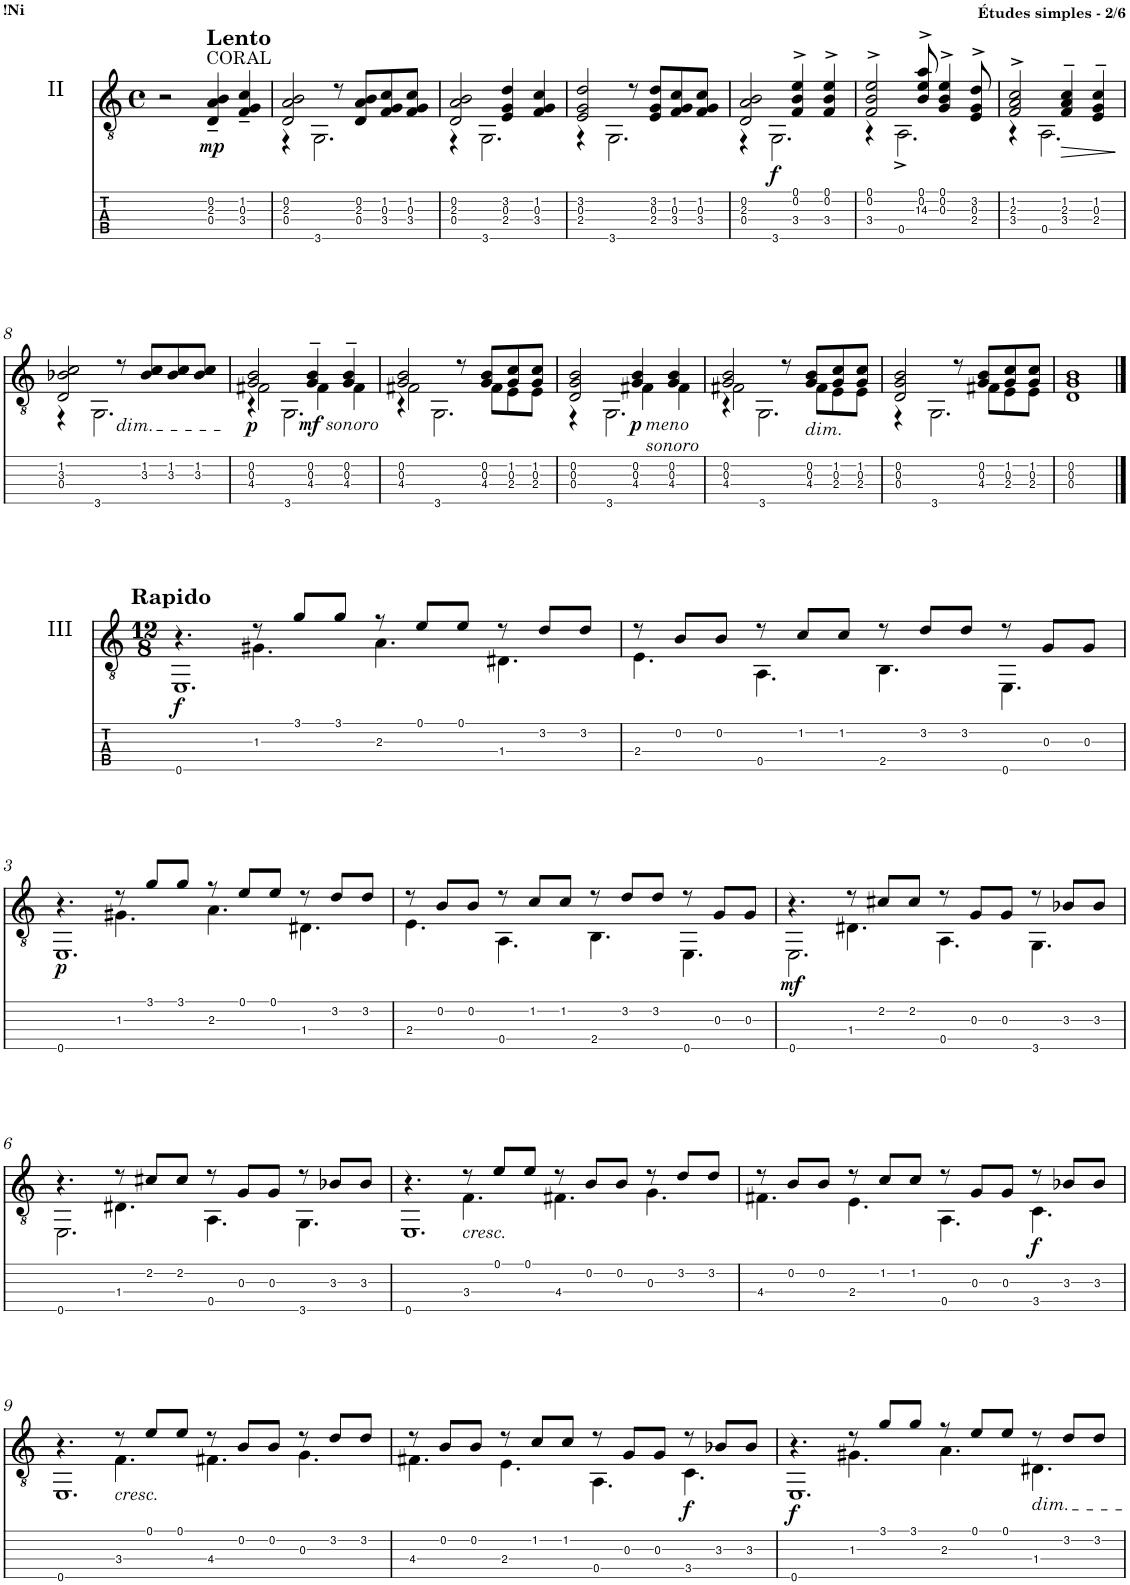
**kern	**kern	**dynam
*part1	*part1	*part1
*staff2	*staff1	*staff1/2
*I"Guitar	*	*
*I'Guit.	*	*
!!LO:PB:g=z
*stria6	*	*
*	*clefGv2	*
*k[]	*k[]	*
*M4/4	*M4/4	*
*met(c)	*met(c)	*
=1	=1	=1
2r	2r	.
!	!LO:TX:a:t=CORAL	!
!	!LO:TX:a:B:t=Lento	!
!	!	!LO:DY:b
4D~ 4A~ 4B~	4D/~ 4A/~ 4B/~	mp
4F~ 4G~ 4c~	4F/~ 4G/~ 4c/~	.
=2	=2	=2
*^	*^	*
2D 2A 2B	4r	2D/ 2A/ 2B/	4r	.
.	2.GG	.	2.GG\	.
8r	.	8r	.	.
8D 8A 8B	.	8D/ 8A/ 8B/L	.	.
8F\ 8G\ 8c\L	.	8F/ 8G/ 8c/	.	.
8F\ 8G\ 8c\J	.	8F/ 8G/ 8c/J	.	.
=3	=3	=3	=3	=3
2D 2A 2B	4r	2D/ 2A/ 2B/	4r	.
.	2.GG	.	2.GG\	.
4E 4G 4d	.	4E/ 4G/ 4d/	.	.
4F 4G 4c	.	4F/ 4G/ 4c/	.	.
=4	=4	=4	=4	=4
2E 2G 2d	4r	2E/ 2G/ 2d/	4r	.
.	2.GG	.	2.GG\	.
8r	.	8r	.	.
8E 8G 8d	.	8E/ 8G/ 8d/L	.	.
8F\ 8G\ 8c\L	.	8F/ 8G/ 8c/	.	.
8F\ 8G\ 8c\J	.	8F/ 8G/ 8c/J	.	.
=5	=5	=5	=5	=5
2D 2A 2B	4r	2D/ 2A/ 2B/	4r	.
!	!	!	!	!LO:DY:b
.	2.GG	.	2.GG\	f
4F^ 4B^ 4e^	.	4F/^ 4B/^ 4e/^	.	.
4F^ 4B^ 4e^	.	4F/^ 4B/^ 4e/^	.	.
=6	=6	=6	=6	=6
2F^ 2B^ 2e^	4r	2F/^ 2B/^ 2e/^	4r	.
.	2.AA^	.	2.AA^\	.
8a^ 8B^ 8e^	.	8B/^ 8e/^ 8a/^	.	.
4G^ 4B^ 4e^	.	4G/^ 4B/^ 4e/^	.	.
8E^ 8G^ 8d^	.	8E/^ 8G/^ 8d/^	.	.
=7	=7	=7	=7	=7
2F^ 2A^ 2c^	4r	2F/^ 2A/^ 2c/^	4r	.
.	2.AA	.	2.AA\	.
!	!	!	!	!LO:HP:b
4F~ 4A~ 4c~	.	4F/~ 4A/~ 4c/~	.	>
4E~ 4G~ 4c~	.	4E/~ 4G/~ 4c/~	.	.
*v	*v	*	*	*
*	*v	*v	*
.	.	]
!!LO:LB:g=z
=8	=8	=8
*^	*^	*
2D 2B- 2c	4r	2D/ 2B-X/ 2c/	4r	.
.	2.GG	.	2.GG\	.
!	!	!LO:TX:b:i:t=dim.	!	!
8r	.	8r	.	.
8B- 8c	.	8B-/ 8c/L	.	.
8B-\ 8c\L	.	8B-/ 8c/	.	.
8B-\ 8c\J	.	8B-/ 8c/J	.	.
=9	=9	=9	=9	=9
*	*^	*	*^	*
!	!	!	!	!	!	!LO:DY:b
2G 2B	4r	2F#	2G/ 2B/	4r	2F#X\	p
.	2.GG	.	.	2.GG\	.	.
!	!	!	!LO:TX:b:i:t=sonoro	!	!	!
!	!	!	!	!	!	!LO:DY:b
4G~ 4B~	.	4F#	4G/~ 4B/~	.	4F#\	mf
4G~ 4B~	.	4F#	4G/~ 4B/~	.	4F#\	.
=10	=10	=10	=10	=10	=10	=10
2G 2B	4r	2F#	2G/ 2B/	4r	2F#X\	.
.	2.GG	.	.	2.GG\	.	.
8r	.	8r	8r	.	8ryy	.
8G 8B	.	8F#	8G/ 8B/L	.	8F#\L	.
8G\ 8c\L	.	8EL	8G/ 8c/	.	8E\	.
8G\ 8c\J	.	8EJ	8G/ 8c/J	.	8E\J	.
=11	=11	=11	=11	=11	=11	=11
2D 2G 2B	4r	2ryy	2D/ 2G/ 2B/	4r	2ryy	.
.	2.GG	.	.	2.GG\	.	.
!	!	!	!LO:TX:b:i:t=meno	!	!	!
!	!	!	!LO:TX:b:t=sonoro	!	!	!
!	!	!	!	!	!	!LO:DY:b
4G 4B	.	4F#	4G/ 4B/	.	4F#X\	p
4G 4B	.	4F#	4G/ 4B/	.	4F#\	.
=12	=12	=12	=12	=12	=12	=12
2G 2B	4r	2F#	2G/ 2B/	4r	2F#X\	.
.	2.GG	.	.	2.GG\	.	.
8r	.	8r	8r	.	8ryy	.
!	!	!	!LO:TX:b:i:t=dim.	!	!	!
8G 8B	.	8F#	8G/ 8B/L	.	8F#\L	.
8G\ 8c\L	.	8EL	8G/ 8c/	.	8E\	.
8G\ 8c\J	.	8EJ	8G/ 8c/J	.	8E\J	.
=13	=13	=13	=13	=13	=13	=13
2D 2G 2B	4r	2r	2D/ 2G/ 2B/	4r	2ryy	.
.	2.GG	.	.	2.GG\	.	.
8r	.	8r	8r	.	8ryy	.
8G 8B	.	8F#	8G/ 8B/L	.	8F#X\L	.
8G\ 8c\L	.	8EL	8G/ 8c/	.	8E\	.
8G\ 8c\J	.	8EJ	8G/ 8c/J	.	8E\J	.
*v	*v	*v	*	*	*	*
*	*v	*v	*v	*
=14	=14	=14
1D 1G 1B	1D 1G 1B	.
!!LO:LB:g=z
==1	==1	==1
*stria6	*	*
*M12/8	*M12/8	*
*^	*^	*
*	*^	*	*^	*
!	!	!	!LO:TX:a:B:t=Rapido	!	!	!
!	!	!	!	!	!	!LO:DY:b
4.r	4.r	1.EE	4.r	4.ryy	1.EE	f
8r	4.G#	.	8r	4.G#X\	.	.
8gL	.	.	8g/L	.	.	.
8gJ	.	.	8g/J	.	.	.
8r	4.A	.	8r	4.A\	.	.
8eL	.	.	8e/L	.	.	.
8eJ	.	.	8e/J	.	.	.
8r	4.D#	.	8r	4.D#X\	.	.
8dL	.	.	8d/L	.	.	.
8dJ	.	.	8d/J	.	.	.
*	*v	*v	*	*	*	*
*	*	*	*v	*v	*
=2	=2	=2	=2	=2
8r	4.E	8r	4.E\	.
8BL	.	8B/L	.	.
8BJ	.	8B/J	.	.
8r	4.AA	8r	4.AA\	.
8cL	.	8c/L	.	.
8cJ	.	8c/J	.	.
8r	4.BB	8r	4.BB\	.
8dL	.	8d/L	.	.
8dJ	.	8d/J	.	.
8r	4.EE	8r	4.EE\	.
8GL	.	8G/L	.	.
8GJ	.	8G/J	.	.
!!LO:LB:g=z
=3	=3	=3	=3	=3
*	*^	*	*^	*
!	!	!	!	!	!	!LO:DY:b
4.r	4.r	1.EE	4.r	4.ryy	1.EE	p
8r	4.G#	.	8r	4.G#X\	.	.
8gL	.	.	8g/L	.	.	.
8gJ	.	.	8g/J	.	.	.
8r	4.A	.	8r	4.A\	.	.
8eL	.	.	8e/L	.	.	.
8eJ	.	.	8e/J	.	.	.
8r	4.D#	.	8r	4.D#X\	.	.
8dL	.	.	8d/L	.	.	.
8dJ	.	.	8d/J	.	.	.
*	*v	*v	*	*	*	*
*	*	*	*v	*v	*
=4	=4	=4	=4	=4
8r	4.E	8r	4.E\	.
8BL	.	8B/L	.	.
8BJ	.	8B/J	.	.
8r	4.AA	8r	4.AA\	.
8cL	.	8c/L	.	.
8cJ	.	8c/J	.	.
8r	4.BB	8r	4.BB\	.
8dL	.	8d/L	.	.
8dJ	.	8d/J	.	.
8r	4.EE	8r	4.EE\	.
8GL	.	8G/L	.	.
8GJ	.	8G/J	.	.
=5	=5	=5	=5	=5
*	*^	*	*^	*
!	!	!	!	!	!	!LO:DY:b
4.r	4.r	2.EE	4.r	4.ryy	2.EE\	mf
8r	4.D#	.	8r	4.D#X\	.	.
8c#L	.	.	8c#X/L	.	.	.
8c#J	.	.	8c#/J	.	.	.
8r	4.AA	2.r	8r	4.AA\	2.ryy	.
8GL	.	.	8G/L	.	.	.
8GJ	.	.	8G/J	.	.	.
8r	4.GG	.	8r	4.GG\	.	.
8B-L	.	.	8B-X/L	.	.	.
8B-J	.	.	8B-/J	.	.	.
!!LO:LB:g=z	!!	!!
=6	=6	=6	=6	=6	=6	=6
4.r	4.r	2.EE	4.r	4.ryy	2.EE\	.
8r	4.D#	.	8r	4.D#X\	.	.
8c#L	.	.	8c#X/L	.	.	.
8c#J	.	.	8c#/J	.	.	.
8r	4.AA	2.r	8r	4.AA\	2.ryy	.
8GL	.	.	8G/L	.	.	.
8GJ	.	.	8G/J	.	.	.
8r	4.GG	.	8r	4.GG\	.	.
8B-L	.	.	8B-X/L	.	.	.
8B-J	.	.	8B-/J	.	.	.
=7	=7	=7	=7	=7	=7	=7
4.r	4.r	1.EE	4.r	4.ryy	1.EE	.
!	!	!	!LO:TX:b:i:t=cresc.	!	!	!
8r	4.F	.	8r	4.F\	.	.
8eL	.	.	8e/L	.	.	.
8eJ	.	.	8e/J	.	.	.
8r	4.F#	.	8r	4.F#X\	.	.
8BL	.	.	8B/L	.	.	.
8BJ	.	.	8B/J	.	.	.
8r	4.G	.	8r	4.G\	.	.
8dL	.	.	8d/L	.	.	.
8dJ	.	.	8d/J	.	.	.
*	*v	*v	*	*	*	*
*	*	*	*v	*v	*
=8	=8	=8	=8	=8
8r	4.F#	8r	4.F#X\	.
8BL	.	8B/L	.	.
8BJ	.	8B/J	.	.
8r	4.E	8r	4.E\	.
8cL	.	8c/L	.	.
8cJ	.	8c/J	.	.
8r	4.AA	8r	4.AA\	.
8GL	.	8G/L	.	.
8GJ	.	8G/J	.	.
!	!	!	!	!LO:DY:b
8r	4.C	8r	4.C\	f
8B-L	.	8B-X/L	.	.
8B-J	.	8B-/J	.	.
!!LO:LB:g=z
=9	=9	=9	=9	=9
*	*^	*	*^	*
4.r	4.r	1.EE	4.r	4.ryy	1.EE	.
!	!	!	!LO:TX:b:i:t=cresc.	!	!	!
8r	4.F	.	8r	4.F\	.	.
8eL	.	.	8e/L	.	.	.
8eJ	.	.	8e/J	.	.	.
8r	4.F#	.	8r	4.F#X\	.	.
8BL	.	.	8B/L	.	.	.
8BJ	.	.	8B/J	.	.	.
8r	4.G	.	8r	4.G\	.	.
8dL	.	.	8d/L	.	.	.
8dJ	.	.	8d/J	.	.	.
*	*v	*v	*	*	*	*
*	*	*	*v	*v	*
=10	=10	=10	=10	=10
8r	4.F#	8r	4.F#X\	.
8BL	.	8B/L	.	.
8BJ	.	8B/J	.	.
8r	4.E	8r	4.E\	.
8cL	.	8c/L	.	.
8cJ	.	8c/J	.	.
8r	4.AA	8r	4.AA\	.
8GL	.	8G/L	.	.
8GJ	.	8G/J	.	.
!	!	!	!	!LO:DY:b
8r	4.C	8r	4.C\	f
8B-L	.	8B-X/L	.	.
8B-J	.	8B-/J	.	.
=11	=11	=11	=11	=11
*	*^	*	*^	*
!	!	!	!	!	!	!LO:DY:b
4.r	4.r	1.EE	4.r	4.ryy	1.EE	f
8r	4.G#	.	8r	4.G#X\	.	.
8gL	.	.	8g/L	.	.	.
8gJ	.	.	8g/J	.	.	.
8r	4.A	.	8r	4.A\	.	.
8eL	.	.	8e/L	.	.	.
8eJ	.	.	8e/J	.	.	.
!	!	!	!LO:TX:b:i:t=dim.	!	!	!
8r	4.D#	.	8r	4.D#X\	.	.
8dL	.	.	8d/L	.	.	.
8dJ	.	.	8d/J	.	.	.
*v	*v	*v	*	*	*	*
*	*v	*v	*v	*
=	=	=
*-	*-	*-
